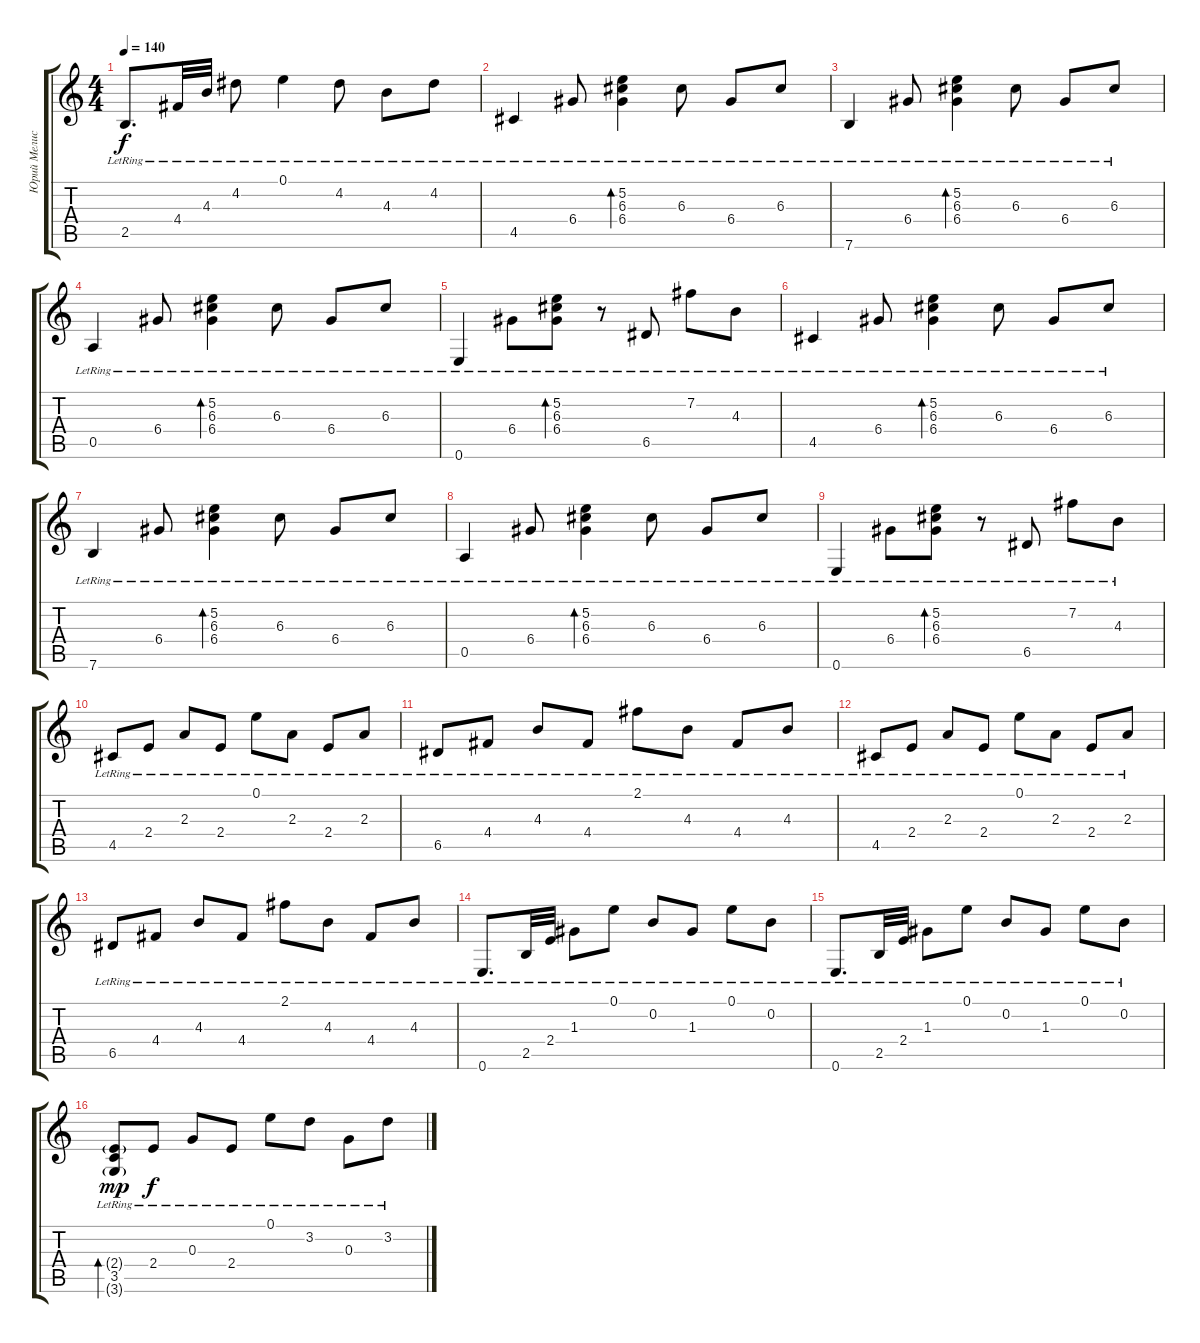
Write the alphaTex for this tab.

\track ("Юрий Мелисов" "Юрий Мелис") {instrument acousticguitarnylon}
\staff {score tabs}
\tuning (E4 B3 G3 D3 A2 E2) {hide}
\ts (4 4)
\tempo 140
\clef g2
\ks c
2.5{lr}.8{d dy f} 4.4{lr}.32 4.3{lr}.32 4.2{lr}.8 0.1{lr}.4 4.2{lr}.8 4.3{lr}.8 4.2{lr}.8 |
4.5{lr}.4 6.4{lr}.8 (5.2{lr} 6.3{lr} 6.4{lr}).4{bd 30} 6.3{lr}.8 6.4{lr}.8 6.3{lr}.8 |
7.6{lr}.4 6.4{lr}.8 (5.2{lr} 6.3{lr} 6.4{lr}).4{bd 30} 6.3{lr}.8 6.4{lr}.8 6.3{lr}.8 |
0.5{lr}.4 6.4{lr}.8 (5.2{lr} 6.3{lr} 6.4{lr}).4{bd 30} 6.3{lr}.8 6.4{lr}.8 6.3{lr}.8 |
0.6{lr}.4 6.4{lr}.8 (5.2{lr} 6.3{lr} 6.4{lr}).8{bd 30} r.8 6.5{lr}.8 7.2{lr}.8 4.3{lr}.8 |
4.5{lr}.4 6.4{lr}.8 (5.2{lr} 6.3{lr} 6.4{lr}).4{bd 30} 6.3{lr}.8 6.4{lr}.8 6.3{lr}.8 |
7.6{lr}.4 6.4{lr}.8 (5.2{lr} 6.3{lr} 6.4{lr}).4{bd 30} 6.3{lr}.8 6.4{lr}.8 6.3{lr}.8 |
0.5{lr}.4 6.4{lr}.8 (5.2{lr} 6.3{lr} 6.4{lr}).4{bd 30} 6.3{lr}.8 6.4{lr}.8 6.3{lr}.8 |
0.6{lr}.4 6.4{lr}.8 (5.2{lr} 6.3{lr} 6.4{lr}).8{bd 30} r.8 6.5{lr}.8 7.2{lr}.8 4.3{lr}.8 |
4.5{lr}.8 2.4{lr}.8 2.3{lr}.8 2.4{lr}.8 0.1{lr}.8 2.3{lr}.8 2.4{lr}.8 2.3{lr}.8 |
6.5{lr}.8 4.4{lr}.8 4.3{lr}.8 4.4{lr}.8 2.1{lr}.8 4.3{lr}.8 4.4{lr}.8 4.3{lr}.8 |
4.5{lr}.8 2.4{lr}.8 2.3{lr}.8 2.4{lr}.8 0.1{lr}.8 2.3{lr}.8 2.4{lr}.8 2.3{lr}.8 |
6.5{lr}.8 4.4{lr}.8 4.3{lr}.8 4.4{lr}.8 2.1{lr}.8 4.3{lr}.8 4.4{lr}.8 4.3{lr}.8 |
0.6{lr}.8{d} 2.5{lr}.32 2.4{lr}.32 1.3{lr}.8 0.1{lr}.8 0.2{lr}.8 1.3{lr}.8 0.1{lr}.8 0.2{lr}.8 |
0.6{lr}.8{d} 2.5{lr}.32 2.4{lr}.32 1.3{lr}.8 0.1{lr}.8 0.2{lr}.8 1.3{lr}.8 0.1{lr}.8 0.2{lr}.8 |
(2.4{g} 3.5{lr} 3.6{g}).8{bd 30 dy mp} 2.4{lr}.8{dy f} 0.3{lr}.8 2.4{lr}.8 0.1{lr}.8 3.2{lr}.8 0.3{lr}.8 3.2{lr}.8
